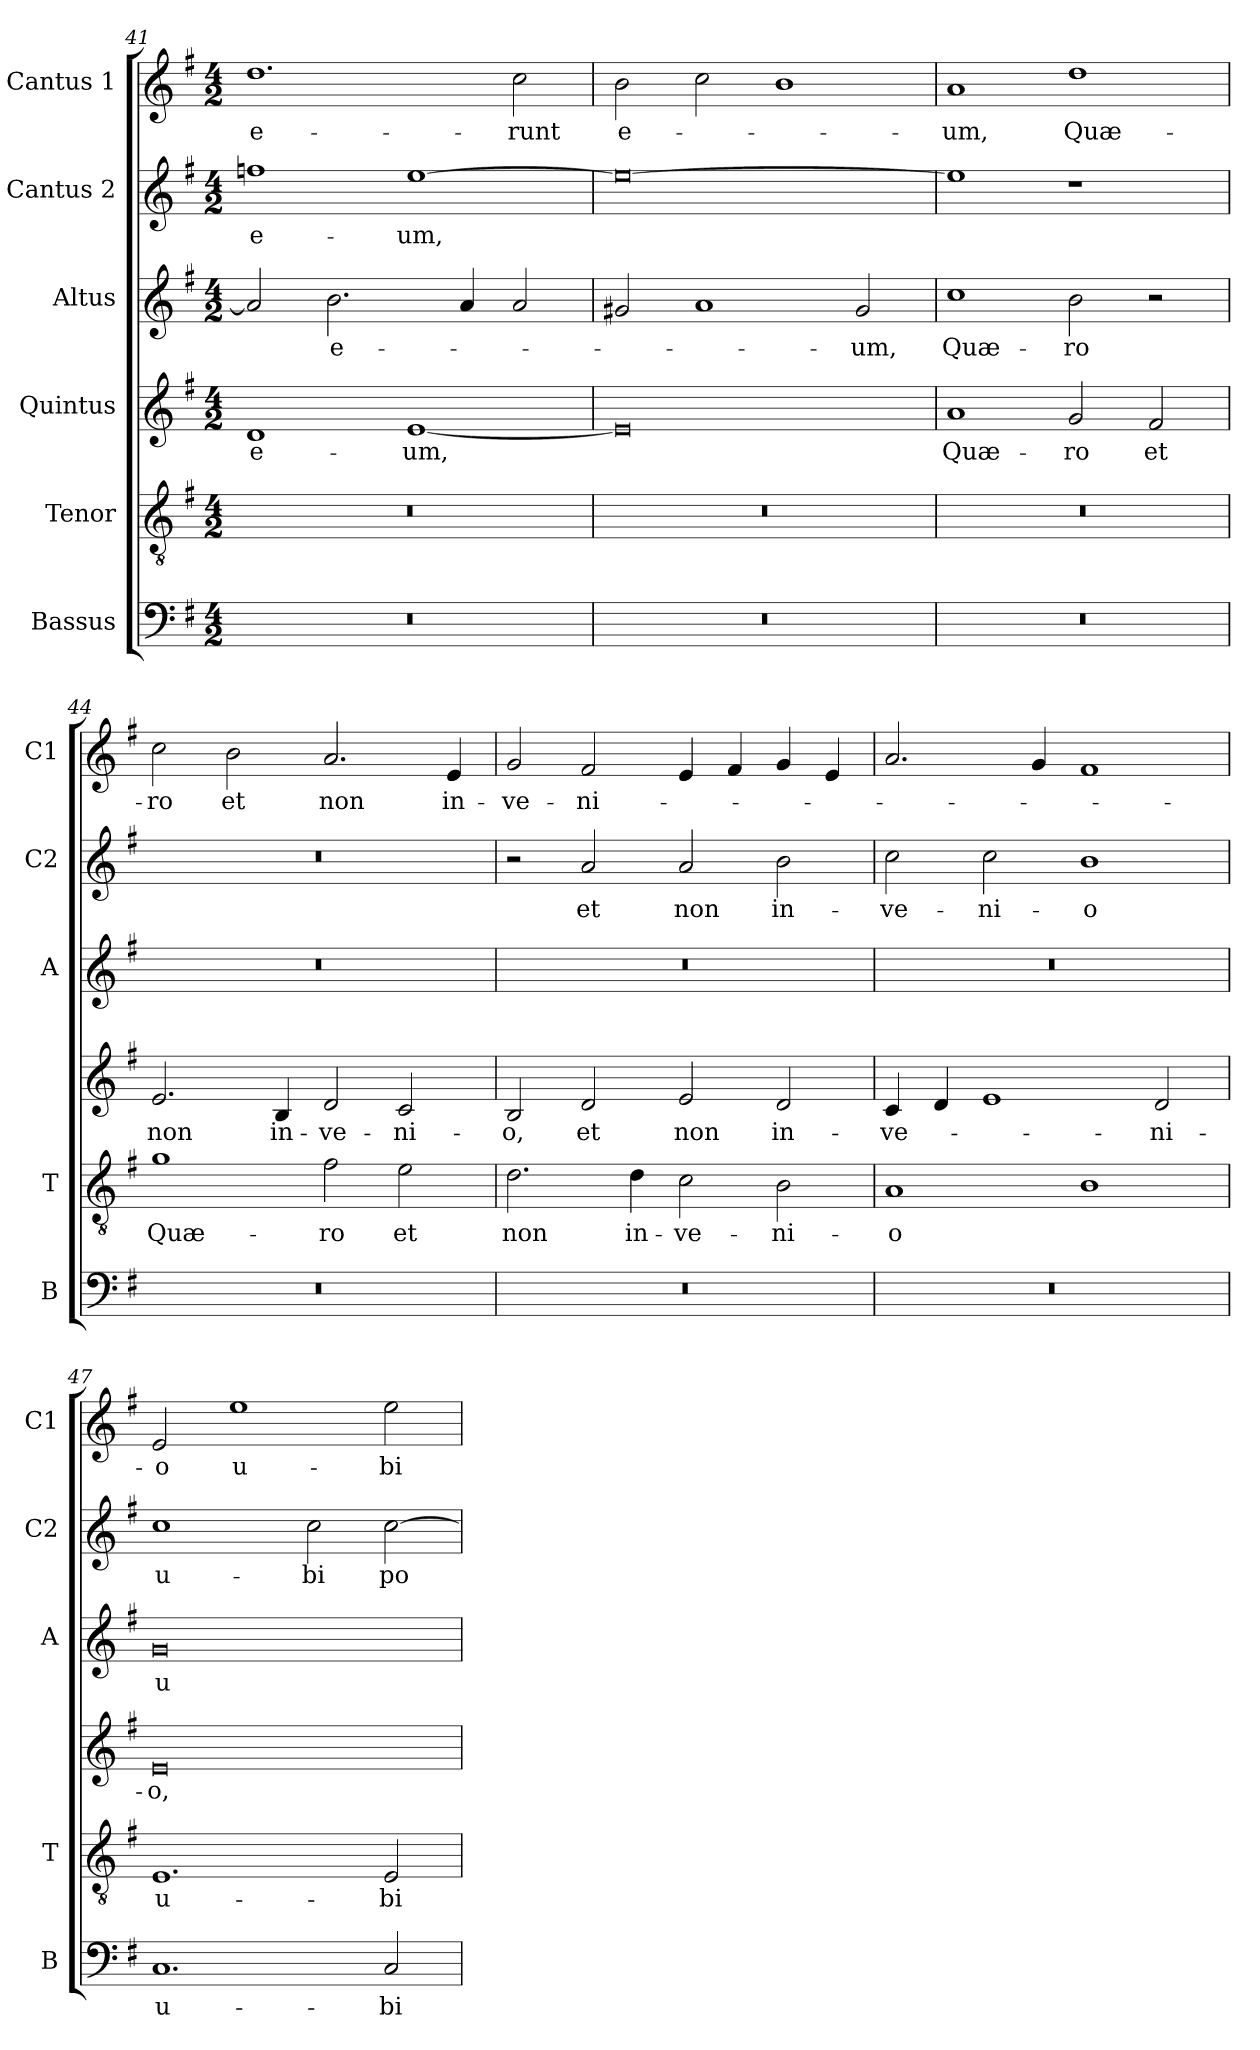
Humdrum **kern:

**kern	**text	**kern	**text	**kern	**text	**kern	**text	**kern	**text	**kern	**text
*part6	*part6	*part5	*part5	*part4	*part4	*part3	*part3	*part2	*part2	*part1	*part1
*staff6	*staff6	*staff5	*staff5	*staff4	*staff4	*staff3	*staff3	*staff2	*staff2	*staff1	*staff1
*I"Bassus	*	*I"Tenor	*	*I"Quintus	*	*I"Altus	*	*I"Cantus 2	*	*I"Cantus 1	*
*I'B	*	*I'T	*	*	*	*I'A	*	*I'C2	*	*I'C1	*
*clefF4	*	*clefGv2	*	*clefG2	*	*clefG2	*	*clefG2	*	*clefG2	*
*k[f#]	*	*k[f#]	*	*k[f#]	*	*k[f#]	*	*k[f#]	*	*k[f#]	*
*G:	*	*G:	*	*G:	*	*G:	*	*G:	*	*G:	*
*M4/2	*	*M4/2	*	*M4/2	*	*M4/2	*	*M4/2	*	*M4/2	*
=41	=41	=41	=41	=41	=41	=41	=41	=41	=41	=41	=41
!	!	!	!	!	!LO:LY:b	!	!	!	!LO:LY:b	!	!LO:LY:b
0r	.	0r	.	1d	e-	2a/]	.	1ffn	e-	1.dd	-e-
!	!	!	!	!	!	!	!LO:LY:b	!	!	!	!
.	.	.	.	.	.	2.b\	e-	.	.	.	.
!	!	!	!	!	!LO:LY:b	!	!	!	!LO:LY:b	!	!
.	.	.	.	[1e	-um,	.	.	[1ee	-um,	.	.
.	.	.	.	.	.	4a/	.	.	.	.	.
!	!	!	!	!	!	!	!	!	!	!	!LO:LY:b
.	.	.	.	.	.	2a/	.	.	.	2cc\	-runt
=42	=42	=42	=42	=42	=42	=42	=42	=42	=42	=42	=42
!	!	!	!	!	!	!	!	!	!	!	!LO:LY:b
0r	.	0r	.	0e]	.	2g#X/	.	0ee_	.	2b\	e-
.	.	.	.	.	.	1a	.	.	.	2cc\	.
.	.	.	.	.	.	.	.	.	.	1b	.
!	!	!	!	!	!	!	!LO:LY:b	!	!	!	!
.	.	.	.	.	.	2g#/	-um,	.	.	.	.
!!LO:PB:g=z
=43	=43	=43	=43	=43	=43	=43	=43	=43	=43	=43	=43
!	!	!	!	!	!LO:LY:b	!	!LO:LY:b	!	!	!	!LO:LY:b
0r	.	0r	.	1a	Quæ-	1cc	Quæ-	1ee]	.	1a	-um,
!	!	!	!	!	!LO:LY:b	!	!LO:LY:b	!	!	!	!LO:LY:b
.	.	.	.	2g/	-ro	2b\	-ro	1r	.	1dd	Quæ-
!	!	!	!	!	!LO:LY:b	!	!	!	!	!	!
.	.	.	.	2f#/	et	2r	.	.	.	.	.
=44	=44	=44	=44	=44	=44	=44	=44	=44	=44	=44	=44
!	!	!	!LO:LY:b	!	!LO:LY:b	!	!	!	!	!	!LO:LY:b
0r	.	1g	Quæ-	2.e/	non	0r	.	0r	.	2cc\	-ro
!	!	!	!	!	!	!	!	!	!	!	!LO:LY:b
.	.	.	.	.	.	.	.	.	.	2b\	et
!	!	!	!	!	!LO:LY:b	!	!	!	!	!	!
.	.	.	.	4B/	in-	.	.	.	.	.	.
!	!	!	!LO:LY:b	!	!LO:LY:b	!	!	!	!	!	!LO:LY:b
.	.	2f#\	-ro	2d/	-ve-	.	.	.	.	2.a/	non
!	!	!	!LO:LY:b	!	!LO:LY:b	!	!	!	!	!	!
.	.	2e\	et	2c/	-ni-	.	.	.	.	.	.
!	!	!	!	!	!	!	!	!	!	!	!LO:LY:b
.	.	.	.	.	.	.	.	.	.	4e/	in-
=45	=45	=45	=45	=45	=45	=45	=45	=45	=45	=45	=45
!	!	!	!LO:LY:b	!	!LO:LY:b	!	!	!	!	!	!LO:LY:b
0r	.	2.d\	non	2B/	-o,	0r	.	2r	.	2g/	-ve-
!	!	!	!	!	!LO:LY:b	!	!	!	!LO:LY:b	!	!LO:LY:b
.	.	.	.	2d/	et	.	.	2a/	et	2f#/	-ni-
!	!	!	!LO:LY:b	!	!	!	!	!	!	!	!
.	.	4d\	in-	.	.	.	.	.	.	.	.
!	!	!	!LO:LY:b	!	!LO:LY:b	!	!	!	!LO:LY:b	!	!
.	.	2c\	-ve-	2e/	non	.	.	2a/	non	4e/	.
.	.	.	.	.	.	.	.	.	.	4f#/	.
!	!	!	!LO:LY:b	!	!LO:LY:b	!	!	!	!LO:LY:b	!	!
.	.	2B\	-ni-	2d/	in-	.	.	2b\	in-	4g/	.
.	.	.	.	.	.	.	.	.	.	4e/	.
=46	=46	=46	=46	=46	=46	=46	=46	=46	=46	=46	=46
!	!	!	!LO:LY:b	!	!LO:LY:b	!	!	!	!LO:LY:b	!	!
0r	.	1A	-o	4c/	-ve-	0r	.	2cc\	-ve-	2.a/	.
.	.	.	.	4d/	.	.	.	.	.	.	.
!	!	!	!	!	!	!	!	!	!LO:LY:b	!	!
.	.	.	.	1e	.	.	.	2cc\	-ni-	.	.
.	.	.	.	.	.	.	.	.	.	4g/	.
!	!	!	!	!	!	!	!	!	!LO:LY:b	!	!
.	.	1B	.	.	.	.	.	1b	-o	1f#	.
!	!	!	!	!	!LO:LY:b	!	!	!	!	!	!
.	.	.	.	2d/	-ni-	.	.	.	.	.	.
=47	=47	=47	=47	=47	=47	=47	=47	=47	=47	=47	=47
!	!LO:LY:b	!	!LO:LY:b	!	!LO:LY:b	!	!LO:LY:b	!	!LO:LY:b	!	!LO:LY:b
1.C	u-	1.E	u-	0e	-o,	0g	u-	1cc	u-	2e/	-o
!	!	!	!	!	!	!	!	!	!	!	!LO:LY:b
.	.	.	.	.	.	.	.	.	.	1ee	u-
!	!	!	!	!	!	!	!	!	!LO:LY:b	!	!
.	.	.	.	.	.	.	.	2cc\	-bi	.	.
!	!LO:LY:b	!	!LO:LY:b	!	!	!	!	!	!LO:LY:b	!	!LO:LY:b
2C/	-bi	2E/	-bi	.	.	.	.	[2cc\	po-	2ee\	-bi
=	=	=	=	=	=	=	=	=	=	=	=
*-	*-	*-	*-	*-	*-	*-	*-	*-	*-	*-	*-
